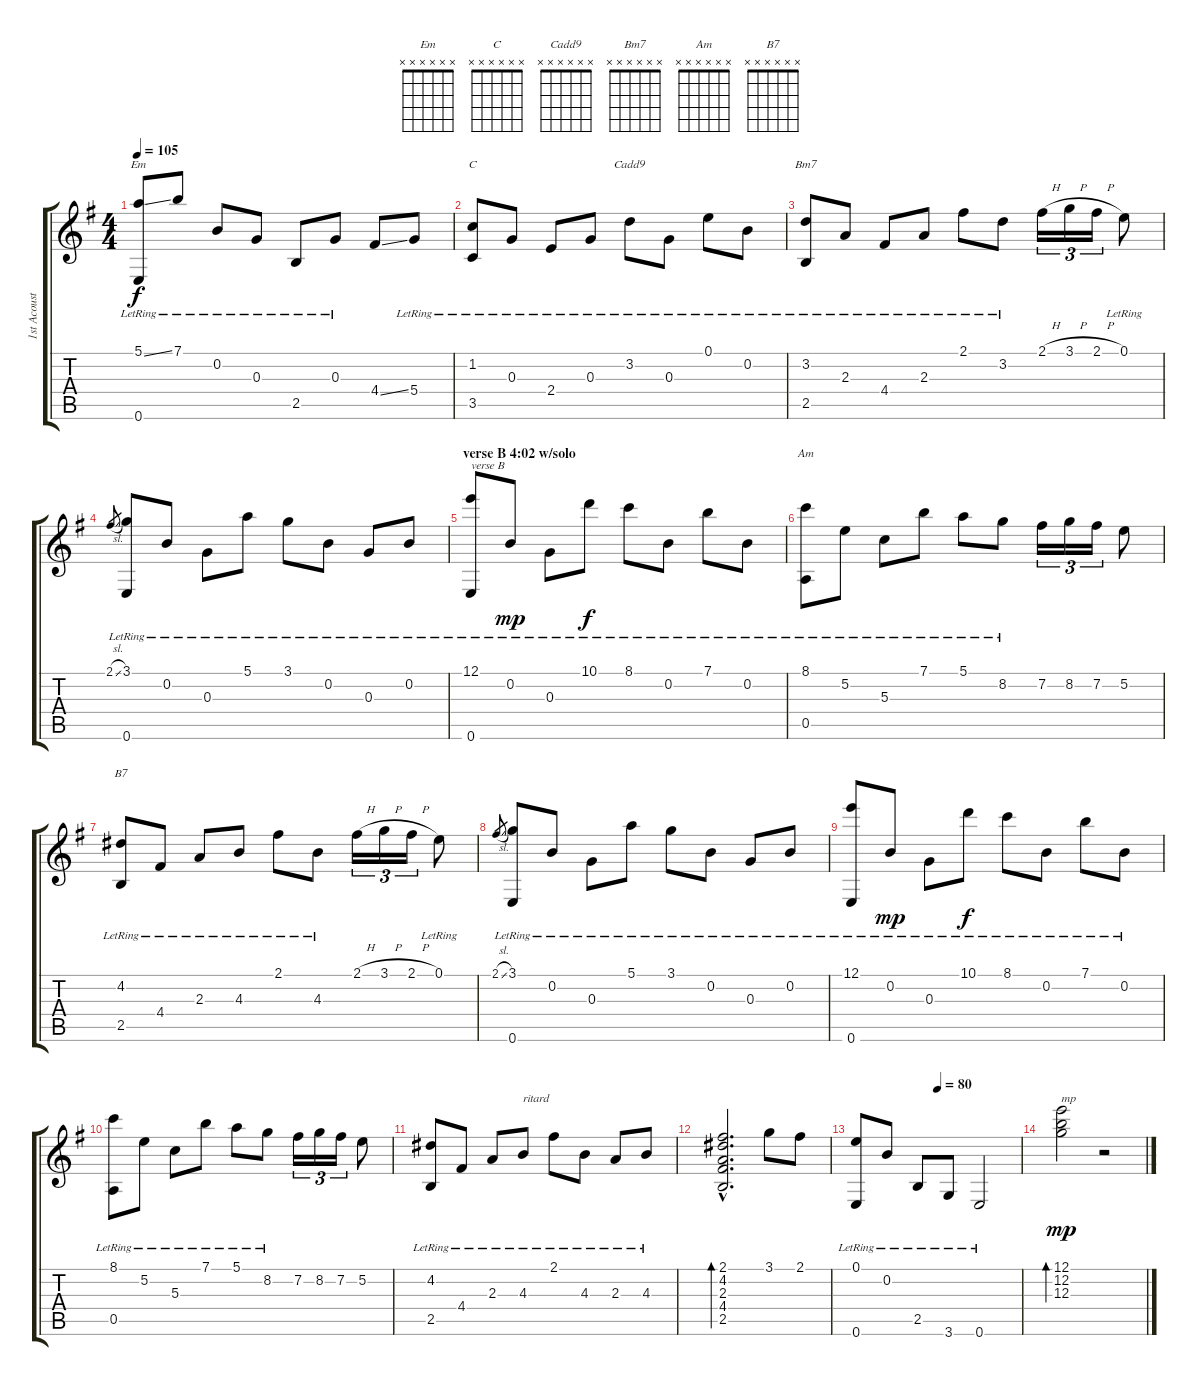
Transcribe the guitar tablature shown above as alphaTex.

\track ("1st Acoustic Guitar (Originally Classica" "1st Acoust") {instrument acousticguitarsteel}
\staff {score tabs}
\tuning (E4 B3 G3 D3 A2 E2) {hide}
\chord ("Em" x x x x x x)
\chord ("C" x x x x x x)
\chord ("Cadd9" x x x x x x)
\chord ("Bm7" x x x x x x)
\chord ("Am" x x x x x x)
\chord ("B7" x x x x x x)
\ts (4 4)
\tempo 105
\clef g2
\ks eminor
(5.1{ss} 0.6{lr}).8{ch "Em" dy f} 7.1{lr}.8 0.2{lr}.8 0.3{lr}.8 2.5{lr}.8 0.3{lr}.8 4.4{ss}.8 5.4{lr}.8 |
(1.2{lr} 3.5{lr}).8{ch "C"} 0.3{lr}.8 2.4{lr}.8 0.3{lr}.8 3.2{lr}.8{ch "Cadd9"} 0.3{lr}.8 0.1{lr}.8 0.2{lr}.8 |
(3.2{lr} 2.5{lr}).8{ch "Bm7"} 2.3{lr}.8 4.4{lr}.8 2.3{lr}.8 2.1{lr}.8 3.2{lr}.8 2.1{h}.16{tu (3 2)} 3.1{h}.16{tu (3 2)} 2.1{h}.16{tu (3 2)} 0.1{lr}.8 |
2.1{sl}.8{gr} (3.1{lr} 0.6{lr}).8 0.2{lr}.8 0.3{lr}.8 5.1{lr}.8 3.1{lr}.8 0.2{lr}.8 0.3{lr}.8 0.2{lr}.8 |
\section ("" "verse B 4:02 w/solo")
\ks g
(12.1{lr} 0.6{lr}).8{txt "verse B"} 0.2{lr}.8{dy mp} 0.3{lr}.8 10.1{lr}.8{dy f} 8.1{lr}.8 0.2{lr}.8 7.1{lr}.8 0.2{lr}.8 |
(8.1{lr} 0.5{lr}).8{ch "Am"} 5.2{lr}.8 5.3{lr}.8 7.1{lr}.8 5.1{lr}.8 8.2{lr}.8 7.2.16{tu (3 2)} 8.2.16{tu (3 2)} 7.2.16{tu (3 2)} 5.2.8 |
(4.2{lr} 2.5{lr}).8{ch "B7"} 4.4{lr}.8 2.3{lr}.8 4.3{lr}.8 2.1{lr}.8 4.3{lr}.8 2.1{h}.16{tu (3 2)} 3.1{h}.16{tu (3 2)} 2.1{h}.16{tu (3 2)} 0.1{lr}.8 |
2.1{sl}.8{gr} (3.1{lr} 0.6{lr}).8 0.2{lr}.8 0.3{lr}.8 5.1{lr}.8 3.1{lr}.8 0.2{lr}.8 0.3{lr}.8 0.2{lr}.8 |
(12.1{lr} 0.6{lr}).8 0.2{lr}.8{dy mp} 0.3{lr}.8 10.1{lr}.8{dy f} 8.1{lr}.8 0.2{lr}.8 7.1{lr}.8 0.2{lr}.8 |
(8.1{lr} 0.5{lr}).8 5.2{lr}.8 5.3{lr}.8 7.1{lr}.8 5.1{lr}.8 8.2{lr}.8 7.2.16{tu (3 2)} 8.2.16{tu (3 2)} 7.2.16{tu (3 2)} 5.2.8 |
\ks eminor
(4.2{lr} 2.5{lr}).8 4.4{lr}.8 2.3{lr}.8 4.3{lr}.8{txt "ritard"} 2.1{lr}.8 4.3{lr}.8 2.3{lr}.8 4.3{lr}.8 |
(2.1{hac} 4.2{hac} 2.3{hac} 4.4{hac} 2.5{hac}).2{d bd 120} 3.1.8 2.1.8 |
\tempo (80 0.5)
(0.1{lr} 0.6{lr}).8 0.2{lr}.8 2.5{lr}.8 3.6{lr}.8 0.6{lr}.2 |
(12.1 12.2 12.3).2{bd 240 txt "mp" dy mp} r.2
